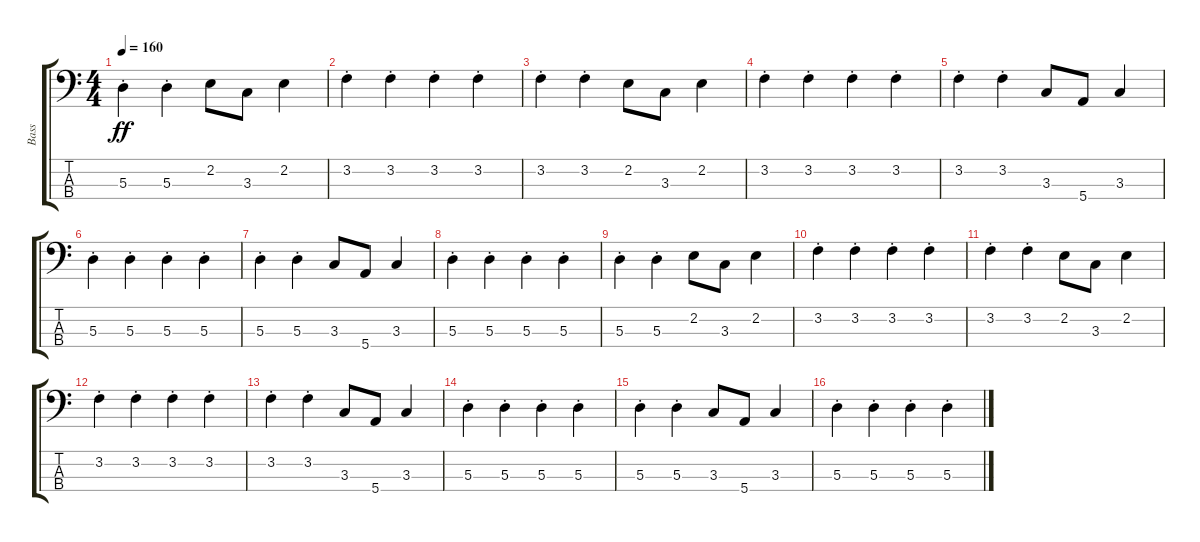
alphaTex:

\track ("Bass" "Bass") {instrument electricbassfinger}
\staff {score tabs}
\tuning (G2 D2 A1 E1) {hide}
\ts (4 4)
\tempo 160
\clef f4
\ks c
5.3{st}.4{dy ff} 5.3{st}.4 2.2.8 3.3.8 2.2.4 |
3.2{st}.4 3.2{st}.4 3.2{st}.4 3.2{st}.4 |
3.2{st}.4 3.2{st}.4 2.2.8 3.3.8 2.2.4 |
3.2{st}.4 3.2{st}.4 3.2{st}.4 3.2{st}.4 |
3.2{st}.4 3.2{st}.4 3.3.8 5.4.8 3.3.4 |
5.3{st}.4 5.3{st}.4 5.3{st}.4 5.3{st}.4 |
5.3{st}.4 5.3{st}.4 3.3.8 5.4.8 3.3.4 |
5.3{st}.4 5.3{st}.4 5.3{st}.4 5.3{st}.4 |
5.3{st}.4 5.3{st}.4 2.2.8 3.3.8 2.2.4 |
3.2{st}.4 3.2{st}.4 3.2{st}.4 3.2{st}.4 |
3.2{st}.4 3.2{st}.4 2.2.8 3.3.8 2.2.4 |
3.2{st}.4 3.2{st}.4 3.2{st}.4 3.2{st}.4 |
3.2{st}.4 3.2{st}.4 3.3.8 5.4.8 3.3.4 |
5.3{st}.4 5.3{st}.4 5.3{st}.4 5.3{st}.4 |
5.3{st}.4 5.3{st}.4 3.3.8 5.4.8 3.3.4 |
5.3{st}.4 5.3{st}.4 5.3{st}.4 5.3{st}.4
